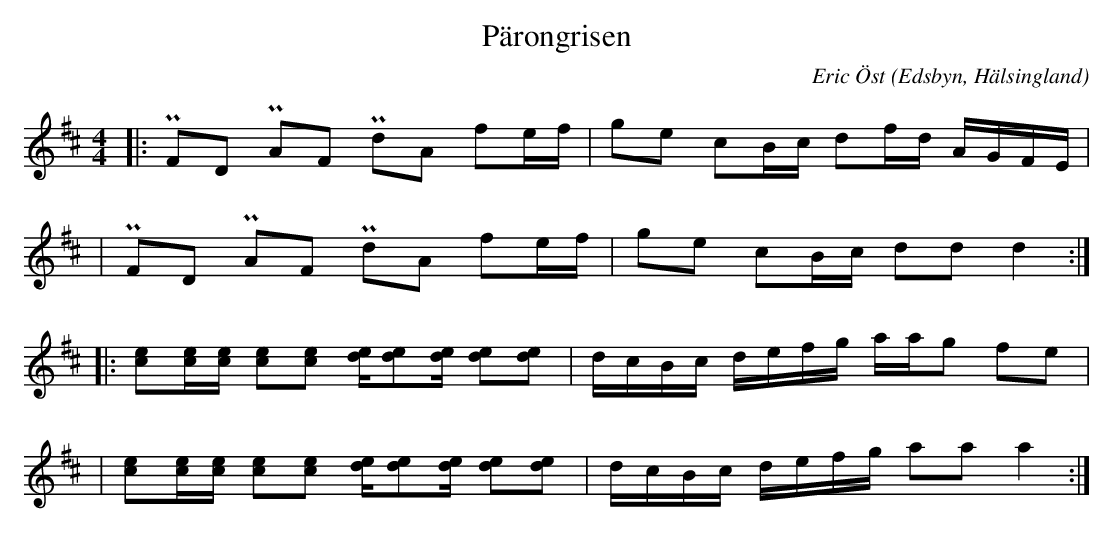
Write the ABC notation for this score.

X:1
T:Pärongrisen
O:Edsbyn, Hälsingland
M:4/4
L:1/16
C: Eric Öst
K:D
|: +uppermordent+F2D2 +uppermordent+A2F2 +uppermordent+d2A2 f2ef | g2e2 c2Bc d2fd AGFE |
| +uppermordent+F2D2 +uppermordent+A2F2 +uppermordent+d2A2 f2ef | g2e2 c2Bc d2d2 d4 :|
|: [c2e2][ce][ce] [c2e2][c2e2] [de][d2e2][de] [d2e2][d2e2] | dcBc defg aag2 f2e2 |
| [c2e2][ce][ce] [c2e2][c2e2] [de][d2e2][de] [d2e2][d2e2] | dcBc defg a2a2 a4 :|
